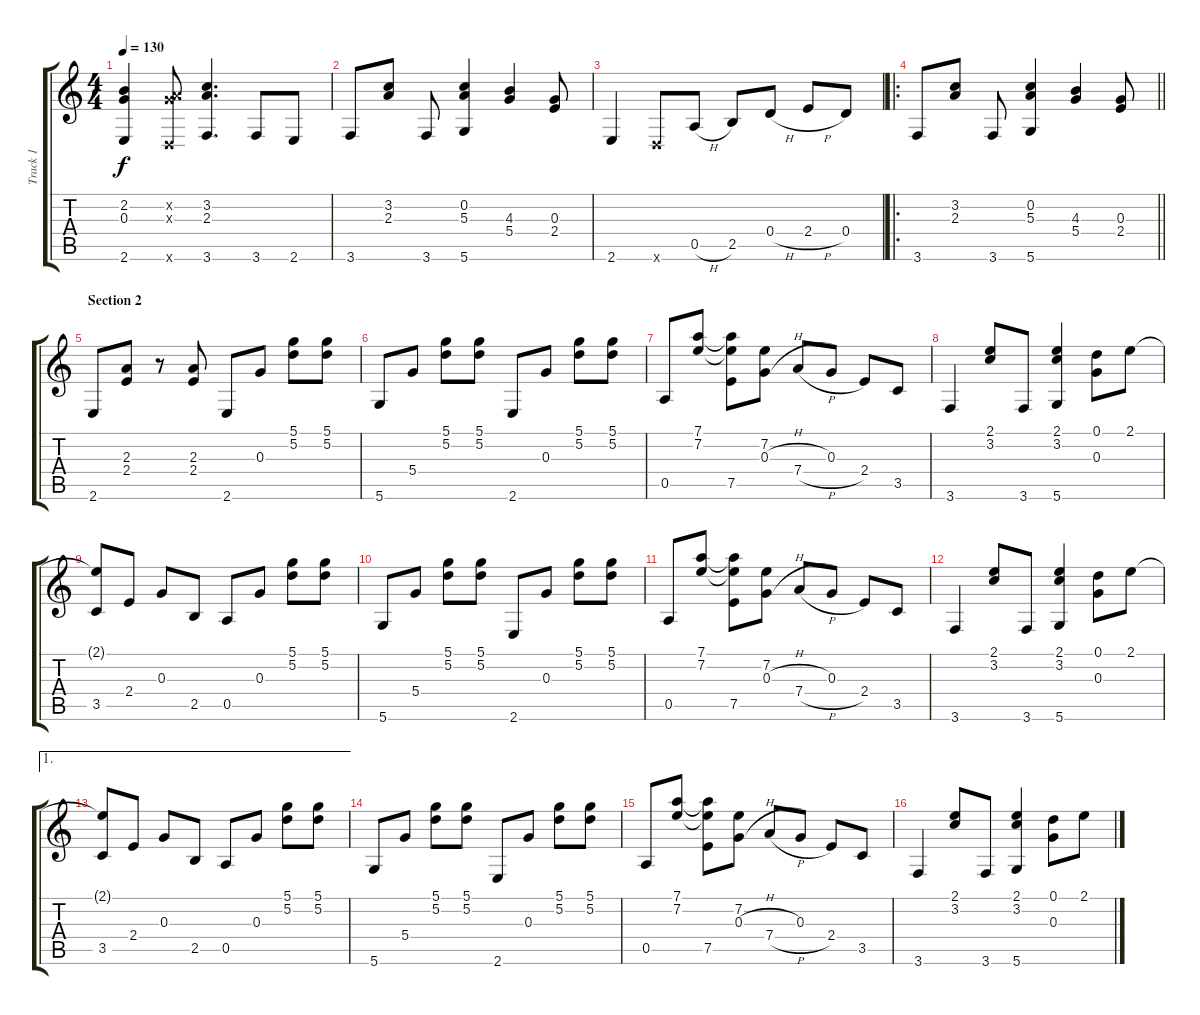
\track ("Track 1" "Track 1") {instrument acousticguitarnylon}
\staff {score tabs}
\tuning (D4 A3 G3 D3 A2 D2) {hide}
\ts (4 4)
\tempo 130
\clef g2
\ks c
(2.2 0.3 2.6).4{dy f} (0.2{x} 0.3{x} 0.6{x}).8 (3.2 2.3 3.6).4{d} 3.6.8 2.6.8 |
3.6.8 (3.2 2.3).8 3.6.8 (0.2 5.3 5.6).4 (4.3 5.4).4 (0.3 2.4).8 |
2.6.4 0.6{x}.8 0.5{h}.8 2.5.8 0.4{h}.8 2.4{h}.8 0.4.8 |
\ro
\barLineRight lightlight
3.6.8 (3.2 2.3).8 3.6.8 (0.2 5.3 5.6).4 (4.3 5.4).4 (0.3 2.4).8 |
\section ("" "Section 2")
2.6.8 (2.3 2.4).8 r.8 (2.3 2.4).8 2.6.8 0.3.8 (5.1 5.2).8 (5.1 5.2).8 |
5.6.8 5.4.8 (5.1 5.2).8 (5.1 5.2).8 2.6.8 0.3.8 (5.1 5.2).8 (5.1 5.2).8 |
0.5.8 (7.1 7.2).8 (7.1{t} 7.2{t} 7.5).8 (7.2 0.3{h}).8 7.4{h}.8 0.3.8 2.4.8 3.5.8 |
3.6.4 (2.1 3.2).8 3.6.8 (2.1 3.2 5.6).4 (0.1 0.3).8 2.1.8 |
(2.1{t} 3.5).8 2.4.8 0.3.8 2.5.8 0.5.8 0.3.8 (5.1 5.2).8 (5.1 5.2).8 |
5.6.8 5.4.8 (5.1 5.2).8 (5.1 5.2).8 2.6.8 0.3.8 (5.1 5.2).8 (5.1 5.2).8 |
0.5.8 (7.1 7.2).8 (7.1{t} 7.2{t} 7.5).8 (7.2 0.3{h}).8 7.4{h}.8 0.3.8 2.4.8 3.5.8 |
3.6.4 (2.1 3.2).8 3.6.8 (2.1 3.2 5.6).4 (0.1 0.3).8 2.1.8 |
\ae 1
(2.1{t} 3.5).8 2.4.8 0.3.8 2.5.8 0.5.8 0.3.8 (5.1 5.2).8 (5.1 5.2).8 |
5.6.8 5.4.8 (5.1 5.2).8 (5.1 5.2).8 2.6.8 0.3.8 (5.1 5.2).8 (5.1 5.2).8 |
0.5.8 (7.1 7.2).8 (7.1{t} 7.2{t} 7.5).8 (7.2 0.3{h}).8 7.4{h}.8 0.3.8 2.4.8 3.5.8 |
3.6.4 (2.1 3.2).8 3.6.8 (2.1 3.2 5.6).4 (0.1 0.3).8 2.1.8
